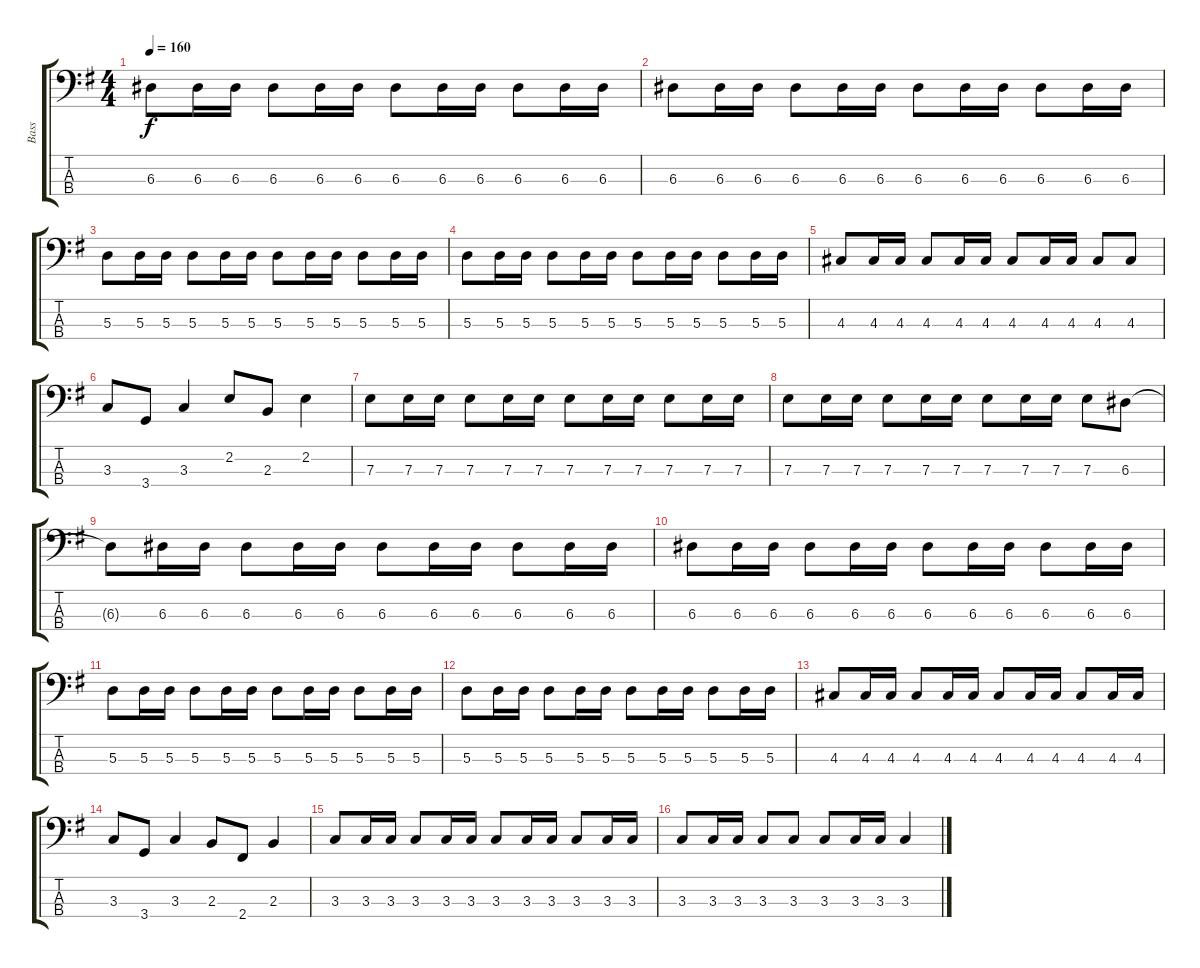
\track ("Bass" "Bass") {instrument electricbassfinger}
\staff {score tabs}
\tuning (G2 D2 A1 E1) {hide}
\ts (4 4)
\tempo 160
\clef f4
\ks g
6.3{t}.8{dy f} 6.3.16 6.3.16 6.3.8 6.3.16 6.3.16 6.3.8 6.3.16 6.3.16 6.3.8 6.3.16 6.3.16 |
6.3.8 6.3.16 6.3.16 6.3.8 6.3.16 6.3.16 6.3.8 6.3.16 6.3.16 6.3.8 6.3.16 6.3.16 |
5.3.8 5.3.16 5.3.16 5.3.8 5.3.16 5.3.16 5.3.8 5.3.16 5.3.16 5.3.8 5.3.16 5.3.16 |
5.3.8 5.3.16 5.3.16 5.3.8 5.3.16 5.3.16 5.3.8 5.3.16 5.3.16 5.3.8 5.3.16 5.3.16 |
4.3.8 4.3.16 4.3.16 4.3.8 4.3.16 4.3.16 4.3.8 4.3.16 4.3.16 4.3.8 4.3.8 |
3.3.8 3.4.8 3.3.4 2.2.8 2.3.8 2.2.4 |
7.3.8 7.3.16 7.3.16 7.3.8 7.3.16 7.3.16 7.3.8 7.3.16 7.3.16 7.3.8 7.3.16 7.3.16 |
7.3.8 7.3.16 7.3.16 7.3.8 7.3.16 7.3.16 7.3.8 7.3.16 7.3.16 7.3.8 6.3.8 |
6.3{t}.8 6.3.16 6.3.16 6.3.8 6.3.16 6.3.16 6.3.8 6.3.16 6.3.16 6.3.8 6.3.16 6.3.16 |
6.3.8 6.3.16 6.3.16 6.3.8 6.3.16 6.3.16 6.3.8 6.3.16 6.3.16 6.3.8 6.3.16 6.3.16 |
5.3.8 5.3.16 5.3.16 5.3.8 5.3.16 5.3.16 5.3.8 5.3.16 5.3.16 5.3.8 5.3.16 5.3.16 |
5.3.8 5.3.16 5.3.16 5.3.8 5.3.16 5.3.16 5.3.8 5.3.16 5.3.16 5.3.8 5.3.16 5.3.16 |
4.3.8 4.3.16 4.3.16 4.3.8 4.3.16 4.3.16 4.3.8 4.3.16 4.3.16 4.3.8 4.3.16 4.3.16 |
3.3.8 3.4.8 3.3.4 2.3.8 2.4.8 2.3.4 |
3.3.8 3.3.16 3.3.16 3.3.8 3.3.16 3.3.16 3.3.8 3.3.16 3.3.16 3.3.8 3.3.16 3.3.16 |
3.3.8 3.3.16 3.3.16 3.3.8 3.3.8 3.3.8 3.3.16 3.3.16 3.3.4
